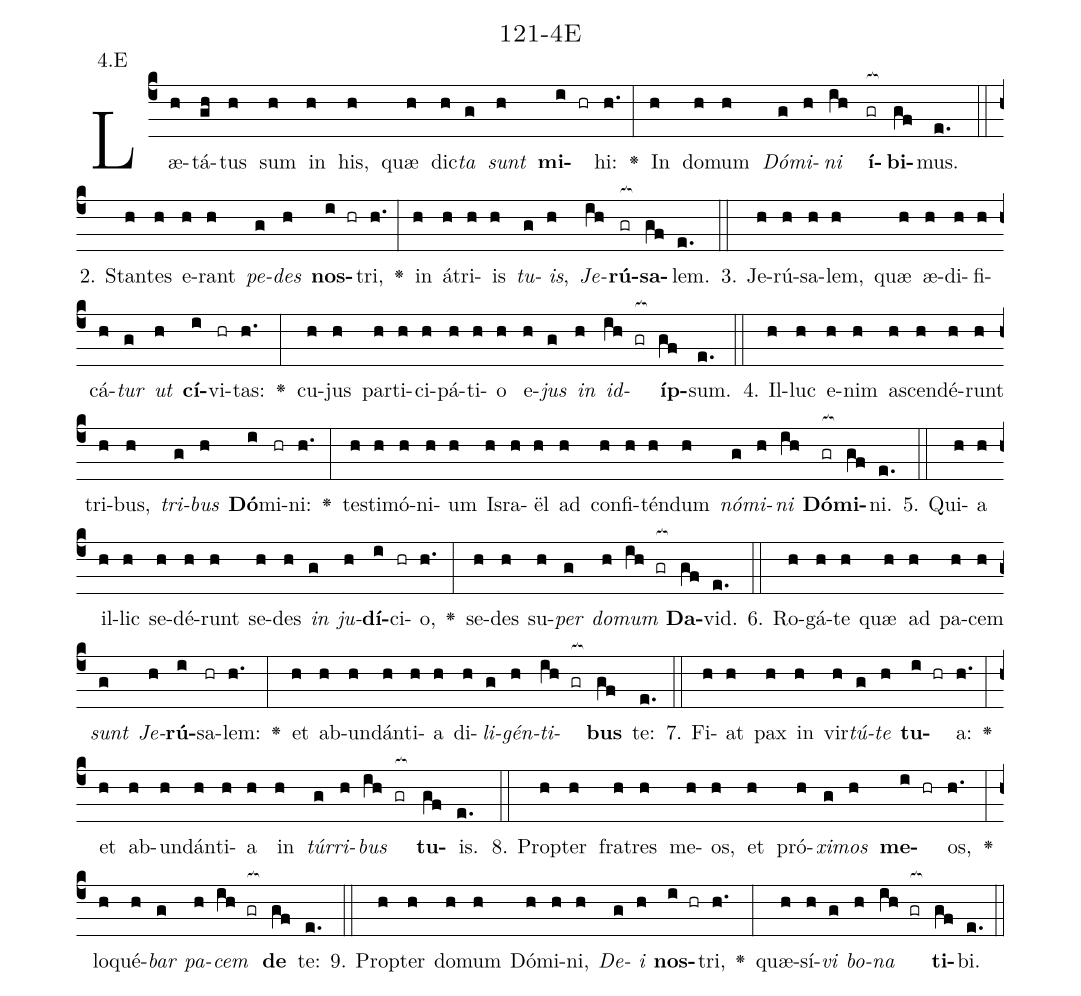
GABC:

name: 121-4E;
annotation: 4.E;
%%
(c4)Læ(h)tá(gh)tus(h) sum(h) in(h) his,(h) quæ(h) dic(h)<i>ta</i>(g) <i>sunt</i>(h) <b>mi</b>(i hr)hi:(h.) <v>\greheightstar</v>(:) In(h) do(h)mum(h) <i>Dó</i>(g)<i>mi</i>(h)<i>ni</i>(ih) <b>í</b>(gr[ocb:1{])<b>bi</b>(gf[ocb:0}])mus.(e.) (::)
2. Stan(h)tes(h) e(h)rant(h) <i>pe</i>(g)<i>des</i>(h) <b>nos</b>(i hr)tri,(h.) <v>\greheightstar</v>(:) in(h) á(h)tri(h)is(h) <i>tu</i>(g)<i>is</i>,(h) <i>Je</i>(ih)<b>rú</b>(gr[ocb:1{])<b>sa</b>(gf[ocb:0}])lem.(e.) (::)
3. Je(h)rú(h)sa(h)lem,(h) quæ(h) æ(h)di(h)fi(h)cá(h)<i>tur</i>(g) <i>ut</i>(h) <b>cí</b>(i)vi(hr)tas:(h.) <v>\greheightstar</v>(:) cu(h)jus(h) par(h)ti(h)ci(h)pá(h)ti(h)o(h) e(h)<i>jus</i>(g) <i>in</i>(h) <i>id</i>(ih gr[ocb:1{])<b>íp</b>(gf[ocb:0}])sum.(e.) (::)
4. Il(h)luc(h) e(h)nim(h) a(h)scen(h)dé(h)runt(h) tri(h)bus,(h) <i>tri</i>(g)<i>bus</i>(h) <b>Dó</b>(i)mi(hr)ni:(h.) <v>\greheightstar</v>(:) tes(h)ti(h)mó(h)ni(h)um(h) Is(h)ra(h)ël(h) ad(h) con(h)fi(h)tén(h)dum(h) <i>nó</i>(g)<i>mi</i>(h)<i>ni</i>(ih) <b>Dó</b>(gr[ocb:1{])<b>mi</b>(gf[ocb:0}])ni.(e.) (::)
5. Qui(h)a(h) il(h)lic(h) se(h)dé(h)runt(h) se(h)des(h) <i>in</i>(g) <i>ju</i>(h)<b>dí</b>(i)ci(hr)o,(h.) <v>\greheightstar</v>(:) se(h)des(h) su(h)<i>per</i>(g) <i>do</i>(h)<i>mum</i>(ih gr[ocb:1{]) <b>Da</b>(gf[ocb:0}])vid.(e.) (::)
6. Ro(h)gá(h)te(h) quæ(h) ad(h) pa(h)cem(h) <i>sunt</i>(g) <i>Je</i>(h)<b>rú</b>(i)sa(hr)lem:(h.) <v>\greheightstar</v>(:) et(h) ab(h)un(h)dán(h)ti(h)a(h) di(h)<i>li</i>(g)<i>gén</i>(h)<i>ti</i>(ih gr[ocb:1{])<b>bus</b>(gf[ocb:0}]) te:(e.) (::)
7. Fi(h)at(h) pax(h) in(h) vir(h)<i>tú</i>(g)<i>te</i>(h) <b>tu</b>(i hr)a:(h.) <v>\greheightstar</v>(:) et(h) ab(h)un(h)dán(h)ti(h)a(h) in(h) <i>túr</i>(g)<i>ri</i>(h)<i>bus</i>(ih gr[ocb:1{]) <b>tu</b>(gf[ocb:0}])is.(e.) (::)
8. Prop(h)ter(h) fra(h)tres(h) me(h)os,(h) et(h) pró(h)<i>xi</i>(g)<i>mos</i>(h) <b>me</b>(i hr)os,(h.) <v>\greheightstar</v>(:) lo(h)qué(h)<i>bar</i>(g) <i>pa</i>(h)<i>cem</i>(ih gr[ocb:1{]) <b>de</b>(gf[ocb:0}]) te:(e.) (::)
9. Prop(h)ter(h) do(h)mum(h) Dó(h)mi(h)ni,(h) <i>De</i>(g)<i>i</i>(h) <b>nos</b>(i hr)tri,(h.) <v>\greheightstar</v>(:) quæ(h)sí(h)<i>vi</i>(g) <i>bo</i>(h)<i>na</i>(ih gr[ocb:1{]) <b>ti</b>(gf[ocb:0}])bi.(e.) (::)
